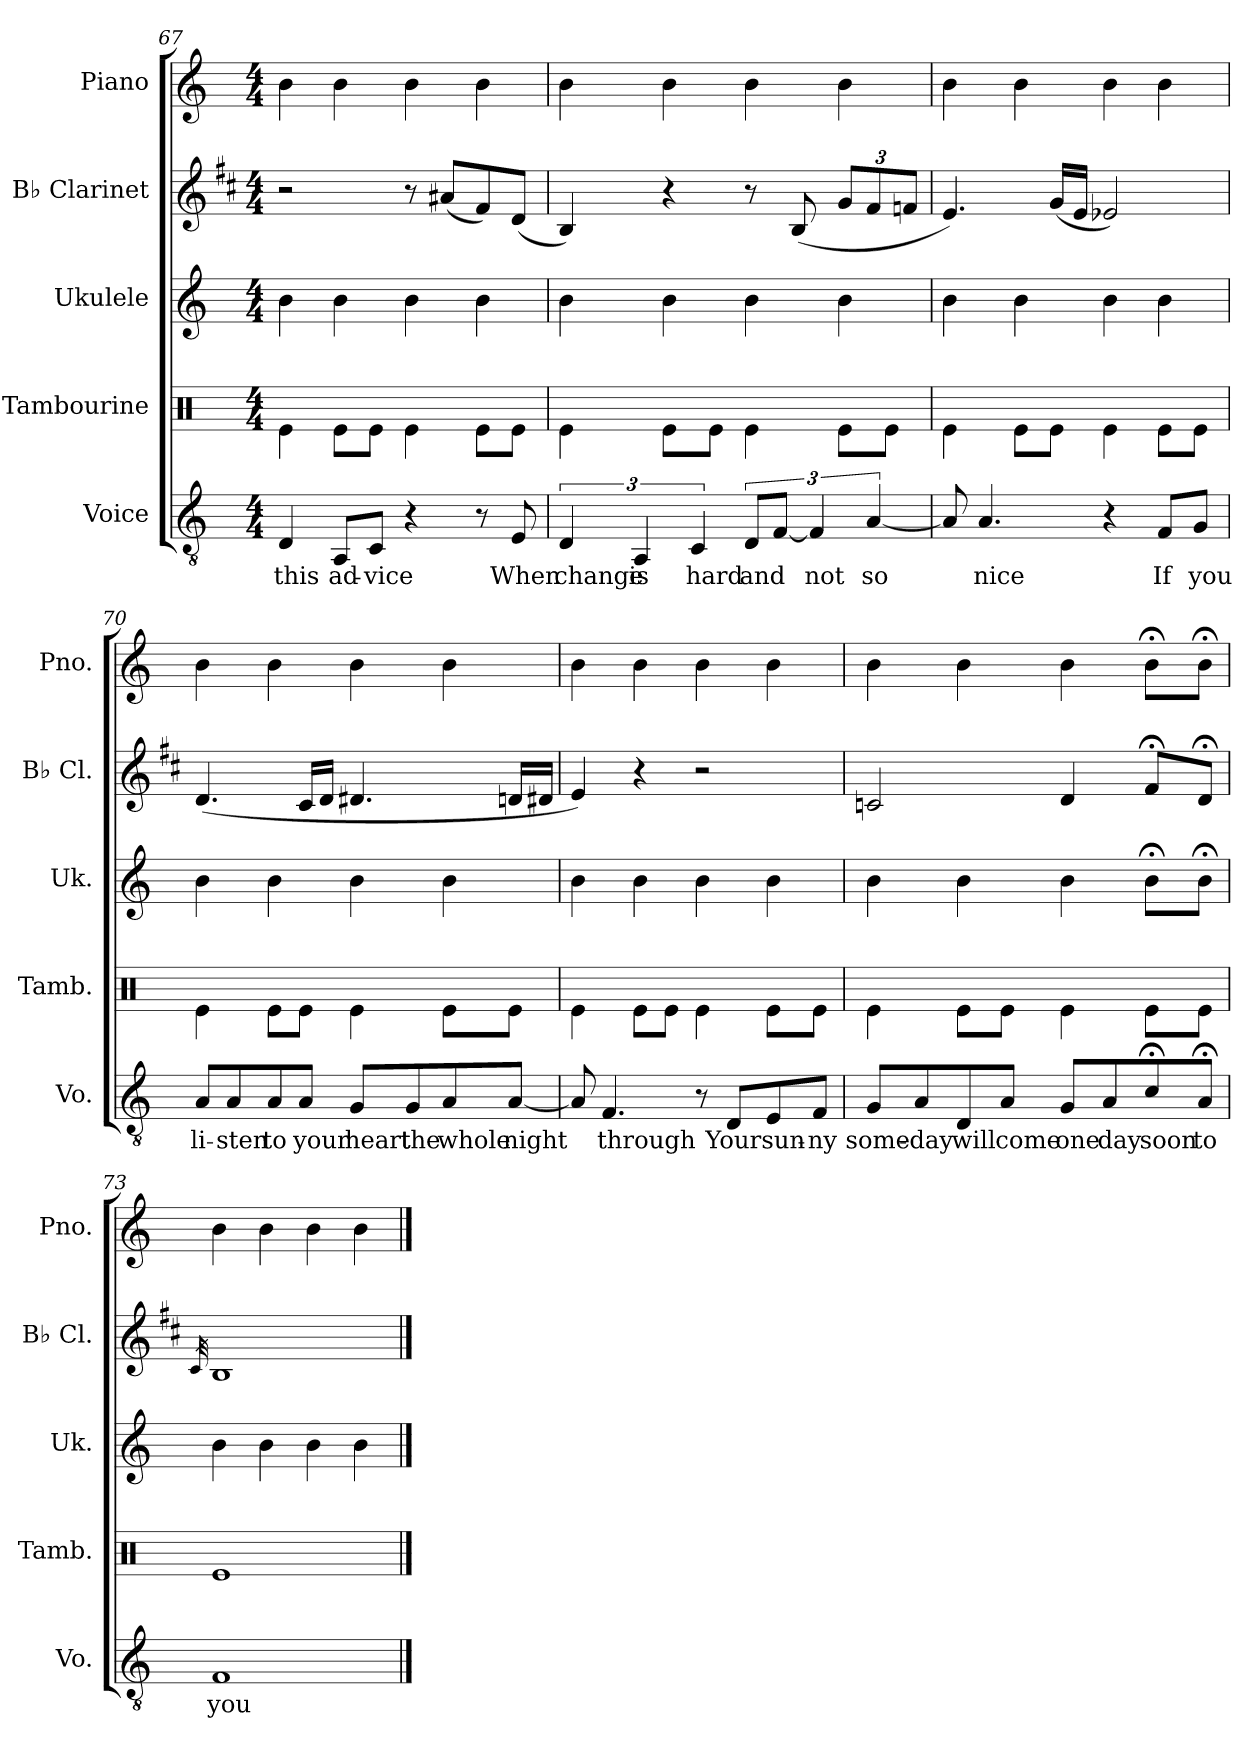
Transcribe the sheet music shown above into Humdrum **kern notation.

**kern	**text	**kern	**kern	**kern	**kern
*part5	*part5	*part4	*part3	*part2	*part1
*staff5	*staff5	*staff4	*staff3	*staff2	*staff1
*I"Voice	*	*I"Tambourine	*I"Ukulele	*I"B♭ Clarinet	*I"Piano
*I'Vo.	*	*I'Tamb.	*I'Uk.	*I'B♭ Cl.	*I'Pno.
*clefGv2	*	*clefX	*clefG2	*clefG2	*clefG2
*	*	*	*	*ITrd1c2	*
*k[]	*	*k[]	*k[]	*k[]	*k[]
*M4/4	*	*M4/4	*M4/4	*M4/4	*M4/4
=67	=67	=67	=67	=67	=67
!	!LO:LY:b	!	!	!	!
4D/	this	4Re\	4b	2r	4b
!	!LO:LY:b	!	!	!	!
8AA/L	ad-	8Re\L	4b	.	4b
!	!LO:LY:b	!	!	!	!
8C/J	-vice	8Re\J	.	.	.
4r	.	4Re\	4b	8r	4b
.	.	.	.	(<8g#X/L	.
8r	.	8Re\L	4b	8e/)	4b
!	!LO:LY:b	!	!	!	!
8E/	When	8Re\J	.	(<8c/J	.
!!LO:PB:g=z
=68	=68	=68	=68	=68	=68
!	!LO:LY:b	!	!	!	!
6D/	-change	4Re\	4b	4A/)	4b
!	!LO:LY:b	!	!	!	!
6AA/	is	.	.	.	.
.	.	8Re\L	4b	4r	4b
!	!LO:LY:b	!	!	!	!
6C/	hard	.	.	.	.
.	.	8Re\J	.	.	.
!	!LO:LY:b	!	!	!	!
12D/L	and	4Re\	4b	8r	4b
[12F/J	.	.	.	.	.
.	.	.	.	(<8A/	.
!	!LO:LY:b	!	!	!	!
6F/]	not	.	.	.	.
*	*	*	*	*Xbrackettup	*
.	.	8Re\L	4b	12f/L	4b
!	!LO:LY:b	!	!	!	!
[6A/	so	.	.	12e/	.
.	.	8Re\J	.	.	.
.	.	.	.	12e-X/J	.
=69	=69	=69	=69	=69	=69
8A/]	.	4Re\	4b	4.d/)	4b
!	!LO:LY:b	!	!	!	!
4.A/	nice	.	.	.	.
.	.	8Re\L	4b	.	4b
.	.	8Re\J	.	(<16f/LL	.
.	.	.	.	16d/JJ	.
4r	.	4Re\	4b	2d-X/)	4b
!	!LO:LY:b	!	!	!	!
8F/L	If	8Re\L	4b	.	4b
!	!LO:LY:b	!	!	!	!
8G/J	you	8Re\J	.	.	.
!!LO:LB:g=z
=70	=70	=70	=70	=70	=70
!	!LO:LY:b	!	!	!	!
8A/L	li-	4Re\	4b	(<4.c/	4b
!	!LO:LY:b	!	!	!	!
8A/	-sten	.	.	.	.
!	!LO:LY:b	!	!	!	!
8A/	to	8Re\L	4b	.	4b
!	!LO:LY:b	!	!	!	!
8A/J	your	8Re\J	.	16B/LL	.
.	.	.	.	16c/JJ	.
!	!LO:LY:b	!	!	!	!
8G/L	heart	4Re\	4b	4.c#X/	4b
!	!LO:LY:b	!	!	!	!
8G/	the	.	.	.	.
!	!LO:LY:b	!	!	!	!
8A/	whole	8Re\L	4b	.	4b
!	!LO:LY:b	!	!	!	!
[8A/J	night	8Re\J	.	16cn/LL	.
.	.	.	.	16c#X/JJ	.
=71	=71	=71	=71	=71	=71
8A/]	.	4Re\	4b	4d/)	4b
!	!LO:LY:b	!	!	!	!
4.F/	through	.	.	.	.
.	.	8Re\L	4b	4r	4b
.	.	8Re\J	.	.	.
8r	.	4Re\	4b	2r	4b
!	!LO:LY:b	!	!	!	!
8D/L	Your	.	.	.	.
!	!LO:LY:b	!	!	!	!
8E/	sun-	8Re\L	4b	.	4b
!	!LO:LY:b	!	!	!	!
8F/J	-ny	8Re\J	.	.	.
!!LO:PB:g=z
=72	=72	=72	=72	=72	=72
!	!LO:LY:b	!	!	!	!
8G/L	some-	4Re\	4b	2B-X/	4b
!	!LO:LY:b	!	!	!	!
8A/	-day	.	.	.	.
!	!LO:LY:b	!	!	!	!
8D/	will	8Re\L	4b	.	4b
!	!LO:LY:b	!	!	!	!
8A/J	come	8Re\J	.	.	.
!	!LO:LY:b	!	!	!	!
8G/L	one	4Re\	4b	4c/	4b
!	!LO:LY:b	!	!	!	!
8A/	day	.	.	.	.
!	!LO:LY:b	!	!	!	!
8c;</	soon	8Re\L	8b;<\L	8e;</L	8b;<\L
!	!LO:LY:b	!	!	!	!
8A;</J	to	8Re\J	8b;<\J	8c;</J	8b;<\J
=73	=73	=73	=73	=73	=73
.	.	.	.	32qB/	.
!	!LO:LY:b	!	!	!	!
1F	you	1Re	4b	1A	4b
.	.	.	4b	.	4b
.	.	.	4b	.	4b
.	.	.	4b	.	4b
==	==	==	==	==	==
*-	*-	*-	*-	*-	*-
